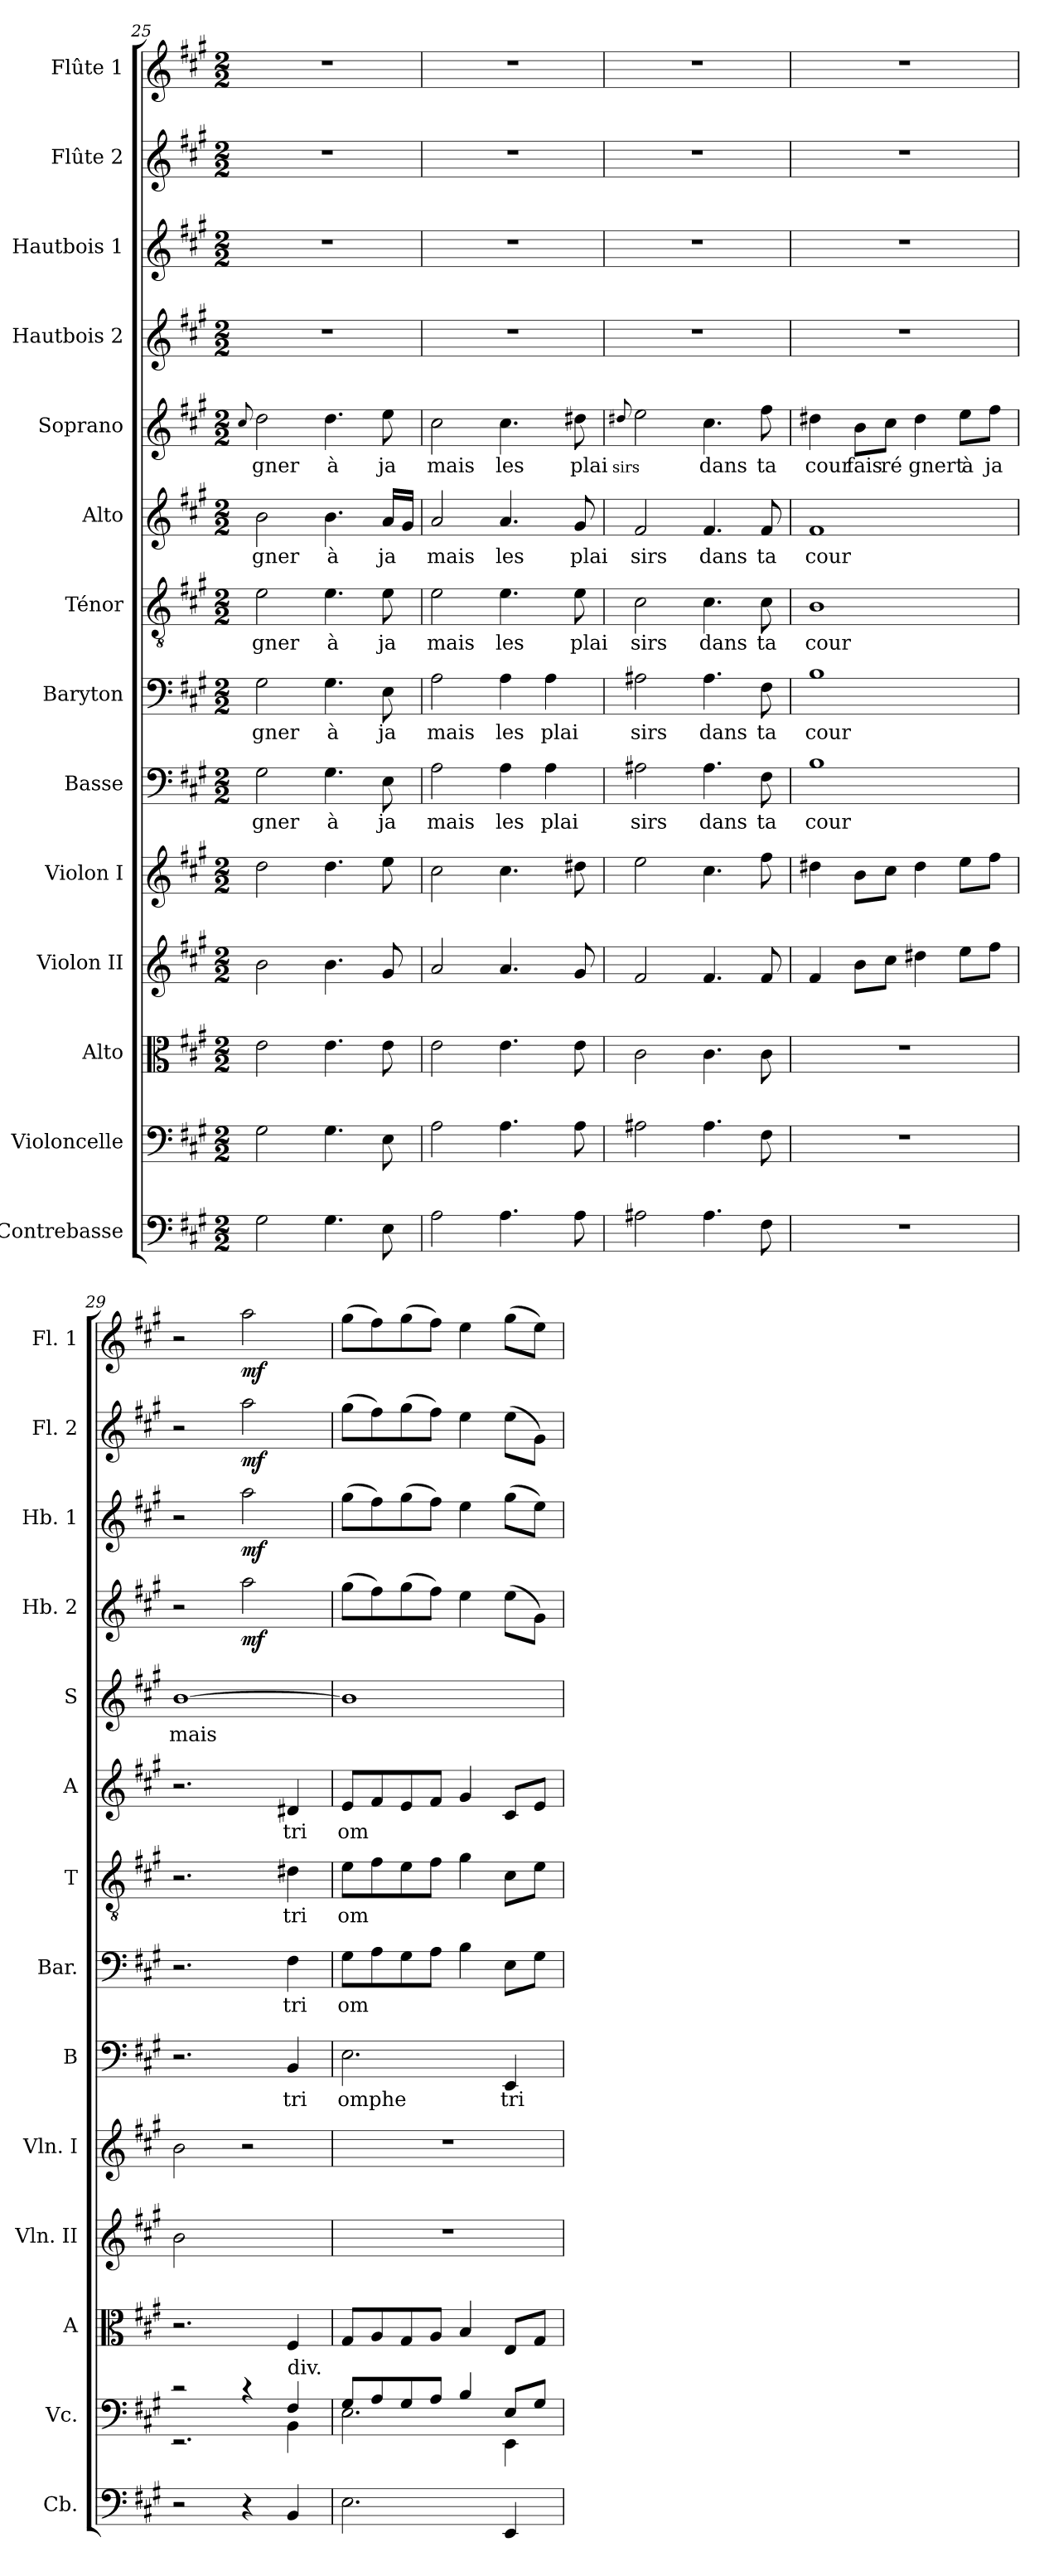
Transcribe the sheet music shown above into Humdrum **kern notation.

**kern	**kern	**kern	**kern	**kern	**kern	**text	**kern	**text	**kern	**text	**kern	**text	**kern	**text	**kern	**dynam	**kern	**dynam	**kern	**dynam	**kern	**dynam
*part14	*part13	*part12	*part11	*part10	*part9	*part9	*part8	*part8	*part7	*part7	*part6	*part6	*part5	*part5	*part4	*part4	*part3	*part3	*part2	*part2	*part1	*part1
*staff14	*staff13	*staff12	*staff11	*staff10	*staff9	*staff9	*staff8	*staff8	*staff7	*staff7	*staff6	*staff6	*staff5	*staff5	*staff4	*staff4	*staff3	*staff3	*staff2	*staff2	*staff1	*staff1
*I"Contrebasse	*I"Violoncelle	*I"Alto	*I"Violon II	*I"Violon I	*I"Basse	*	*I"Baryton	*	*I"Ténor	*	*I"Alto	*	*I"Soprano	*	*I"Hautbois 2	*	*I"Hautbois 1	*	*I"Flûte 2	*	*I"Flûte 1	*
*I'Cb.	*I'Vc.	*I'A	*I'Vln. II	*I'Vln. I	*I'B	*	*I'Bar.	*	*I'T	*	*I'A	*	*I'S	*	*I'Hb. 2	*	*I'Hb. 1	*	*I'Fl. 2	*	*I'Fl. 1	*
!!LO:PB:g=z
*clefF4	*clefF4	*clefC3	*clefG2	*clefG2	*clefF4	*	*clefF4	*	*clefGv2	*	*clefG2	*	*clefG2	*	*clefG2	*	*clefG2	*	*clefG2	*	*clefG2	*
*ITrd7c12	*	*	*	*	*	*	*	*	*	*	*	*	*	*	*	*	*	*	*	*	*	*
*k[f#c#g#]	*k[f#c#g#]	*k[f#c#g#]	*k[f#c#g#]	*k[f#c#g#]	*k[f#c#g#]	*	*k[f#c#g#]	*	*k[f#c#g#]	*	*k[f#c#g#]	*	*k[f#c#g#]	*	*k[f#c#g#]	*	*k[f#c#g#]	*	*k[f#c#g#]	*	*k[f#c#g#]	*
*A:	*A:	*A:	*A:	*A:	*A:	*	*A:	*	*A:	*	*A:	*	*A:	*	*A:	*	*A:	*	*A:	*	*A:	*
*M2/2	*M2/2	*M2/2	*M2/2	*M2/2	*M2/2	*	*M2/2	*	*M2/2	*	*M2/2	*	*M2/2	*	*M2/2	*	*M2/2	*	*M2/2	*	*M2/2	*
=25	=25	=25	=25	=25	=25	=25	=25	=25	=25	=25	=25	=25	=25	=25	=25	=25	=25	=25	=25	=25	=25	=25
.	.	.	.	.	.	.	.	.	.	.	.	.	8qqcc#/	.	.	.	.	.	.	.	.	.
!	!	!	!	!	!	!LO:LY:b	!	!LO:LY:b	!	!LO:LY:b	!	!LO:LY:b	!	!LO:LY:b	!	!	!	!	!	!	!	!
2GG#\	2G#\	2e\	2b\	2dd\	2G#\	gner	2G#\	gner	2e\	gner	2b\	gner	2dd\	gner	1r	.	1r	.	1r	.	1r	.
!	!	!	!	!	!	!LO:LY:b	!	!LO:LY:b	!	!LO:LY:b	!	!LO:LY:b	!	!LO:LY:b	!	!	!	!	!	!	!	!
4.GG#\	4.G#\	4.e\	4.b\	4.dd\	4.G#\	à	4.G#\	à	4.e\	à	4.b\	à	4.dd\	à	.	.	.	.	.	.	.	.
!	!	!	!	!	!	!LO:LY:b	!	!LO:LY:b	!	!LO:LY:b	!	!LO:LY:b	!	!LO:LY:b	!	!	!	!	!	!	!	!
8EE\	8E\	8e\	8g#/	8ee\	8E\	ja	8E\	ja	8e\	ja	16a/LL	ja	8ee\	ja	.	.	.	.	.	.	.	.
.	.	.	.	.	.	.	.	.	.	.	16g#/JJ	.	.	.	.	.	.	.	.	.	.	.
=26	=26	=26	=26	=26	=26	=26	=26	=26	=26	=26	=26	=26	=26	=26	=26	=26	=26	=26	=26	=26	=26	=26
!	!	!	!	!	!	!LO:LY:b	!	!LO:LY:b	!	!LO:LY:b	!	!LO:LY:b	!	!LO:LY:b	!	!	!	!	!	!	!	!
2AA\	2A\	2e\	2a/	2cc#\	2A\	mais	2A\	mais	2e\	mais	2a/	mais	2cc#\	mais	1r	.	1r	.	1r	.	1r	.
!	!	!	!	!	!	!LO:LY:b	!	!LO:LY:b	!	!LO:LY:b	!	!LO:LY:b	!	!LO:LY:b	!	!	!	!	!	!	!	!
4.AA\	4.A\	4.e\	4.a/	4.cc#\	4A\	les	4A\	les	4.e\	les	4.a/	les	4.cc#\	les	.	.	.	.	.	.	.	.
!	!	!	!	!	!	!LO:LY:b	!	!LO:LY:b	!	!	!	!	!	!	!	!	!	!	!	!	!	!
.	.	.	.	.	4A\	plai	4A\	plai	.	.	.	.	.	.	.	.	.	.	.	.	.	.
!	!	!	!	!	!	!	!	!	!	!LO:LY:b	!	!LO:LY:b	!	!LO:LY:b	!	!	!	!	!	!	!	!
8AA\	8A\	8e\	8g#/	8dd#X\	.	.	.	.	8e\	plai	8g#/	plai	8dd#X\	plai	.	.	.	.	.	.	.	.
=27	=27	=27	=27	=27	=27	=27	=27	=27	=27	=27	=27	=27	=27	=27	=27	=27	=27	=27	=27	=27	=27	=27
!	!	!	!	!	!	!	!	!	!	!	!	!	!	!LO:LY:b	!	!	!	!	!	!	!	!
.	.	.	.	.	.	.	.	.	.	.	.	.	8qqdd#X/	sirs	.	.	.	.	.	.	.	.
!	!	!	!	!	!	!LO:LY:b	!	!LO:LY:b	!	!LO:LY:b	!	!LO:LY:b	!	!	!	!	!	!	!	!	!	!
2AA#X\	2A#X\	2c#\	2f#/	2ee\	2A#X\	sirs	2A#X\	sirs	2c#\	sirs	2f#/	sirs	2ee\	.	1r	.	1r	.	1r	.	1r	.
!	!	!	!	!	!	!LO:LY:b	!	!LO:LY:b	!	!LO:LY:b	!	!LO:LY:b	!	!LO:LY:b	!	!	!	!	!	!	!	!
4.AA#\	4.A#\	4.c#\	4.f#/	4.cc#\	4.A#\	dans	4.A#\	dans	4.c#\	dans	4.f#/	dans	4.cc#\	dans	.	.	.	.	.	.	.	.
!	!	!	!	!	!	!LO:LY:b	!	!LO:LY:b	!	!LO:LY:b	!	!LO:LY:b	!	!LO:LY:b	!	!	!	!	!	!	!	!
8FF#\	8F#\	8c#\	8f#/	8ff#\	8F#\	ta	8F#\	ta	8c#\	ta	8f#/	ta	8ff#\	ta	.	.	.	.	.	.	.	.
=28	=28	=28	=28	=28	=28	=28	=28	=28	=28	=28	=28	=28	=28	=28	=28	=28	=28	=28	=28	=28	=28	=28
!	!	!	!	!	!	!LO:LY:b	!	!LO:LY:b	!	!LO:LY:b	!	!LO:LY:b	!	!LO:LY:b	!	!	!	!	!	!	!	!
1r	1r	1r	4f#/	4dd#X\	1B	cour	1B	cour	1B	cour	1f#	cour	4dd#X\	cour	1r	.	1r	.	1r	.	1r	.
!	!	!	!	!	!	!	!	!	!	!	!	!	!	!LO:LY:b	!	!	!	!	!	!	!	!
.	.	.	8b\L	8b\L	.	.	.	.	.	.	.	.	8b\L	fais	.	.	.	.	.	.	.	.
!	!	!	!	!	!	!	!	!	!	!	!	!	!	!LO:LY:b	!	!	!	!	!	!	!	!
.	.	.	8cc#\J	8cc#\J	.	.	.	.	.	.	.	.	8cc#\J	ré	.	.	.	.	.	.	.	.
!	!	!	!	!	!	!	!	!	!	!	!	!	!	!LO:LY:b	!	!	!	!	!	!	!	!
.	.	.	4dd#\	4dd#\	.	.	.	.	.	.	.	.	4dd#\	gnert	.	.	.	.	.	.	.	.
!	!	!	!	!	!	!	!	!	!	!	!	!	!	!LO:LY:b	!	!	!	!	!	!	!	!
.	.	.	8ee\L	8ee\L	.	.	.	.	.	.	.	.	8ee\L	à	.	.	.	.	.	.	.	.
!	!	!	!	!	!	!	!	!	!	!	!	!	!	!LO:LY:b	!	!	!	!	!	!	!	!
.	.	.	8ff#\J	8ff#\J	.	.	.	.	.	.	.	.	8ff#\J	ja	.	.	.	.	.	.	.	.
=29	=29	=29	=29	=29	=29	=29	=29	=29	=29	=29	=29	=29	=29	=29	=29	=29	=29	=29	=29	=29	=29	=29
*	*^	*	*	*	*	*	*	*	*	*	*	*	*	*	*	*	*	*	*	*	*	*
!	!	!	!	!	!	!	!	!	!	!	!	!	!	!	!LO:LY:b	!	!	!	!	!	!	!	!
2r	2rc	2.rEE	2.r	2b\	2b\	2.r	.	2.r	.	2.r	.	2.r	.	[1b	mais	2r	.	2r	.	2r	.	2r	.
!	!	!	!	!	!	!	!	!	!	!	!	!	!	!	!	!	!LO:DY:b	!	!LO:DY:b	!	!LO:DY:b	!	!LO:DY:b
4r	4rc	.	.	2ryy	2r	.	.	.	.	.	.	.	.	.	.	2aa\	mf	2aa\	mf	2aa\	mf	2aa\	mf
!	!LO:TX:a:t=div.	!	!	!	!	!	!	!	!	!	!	!	!	!	!	!	!	!	!	!	!	!	!
!	!	!	!	!	!	!	!LO:LY:b	!	!LO:LY:b	!	!LO:LY:b	!	!LO:LY:b	!	!	!	!	!	!	!	!	!	!
4BBB/	4F#/	4BB\	4F#/	.	.	4BB/	tri	4F#\	tri	4d#X\	tri	4d#X/	tri	.	.	.	.	.	.	.	.	.	.
=30	=30	=30	=30	=30	=30	=30	=30	=30	=30	=30	=30	=30	=30	=30	=30	=30	=30	=30	=30	=30	=30	=30	=30
!	!	!	!	!	!	!	!LO:LY:b	!	!LO:LY:b	!	!LO:LY:b	!	!LO:LY:b	!	!	!	!	!	!	!	!	!	!
2.EE\	8G#/L	2.E\	8G#/L	1r	1r	2.E\	omphe	8G#\L	om	8e\L	om	8e/L	om	1b]	.	(>8gg#\L	.	(>8gg#\L	.	(>8gg#\L	.	(>8gg#\L	.
.	8A/	.	8A/	.	.	.	.	8A\	.	8f#\	.	8f#/	.	.	.	8ff#\)	.	8ff#\)	.	8ff#\)	.	8ff#\)	.
.	8G#/	.	8G#/	.	.	.	.	8G#\	.	8e\	.	8e/	.	.	.	(>8gg#\	.	(>8gg#\	.	(>8gg#\	.	(>8gg#\	.
.	8A/J	.	8A/J	.	.	.	.	8A\J	.	8f#\J	.	8f#/J	.	.	.	8ff#\J)	.	8ff#\J)	.	8ff#\J)	.	8ff#\J)	.
.	4B/	.	4B/	.	.	.	.	4B\	.	4g#\	.	4g#/	.	.	.	4ee\	.	4ee\	.	4ee\	.	4ee\	.
!	!	!	!	!	!	!	!LO:LY:b	!	!	!	!	!	!	!	!	!	!	!	!	!	!	!	!
4EEE/	8E/L	4EE\	8E/L	.	.	4EE/	tri	8E\L	.	8c#\L	.	8c#/L	.	.	.	(>8ee\L	.	(>8gg#\L	.	(>8ee\L	.	(>8gg#\L	.
.	8G#/J	.	8G#/J	.	.	.	.	8G#\J	.	8e\J	.	8e/J	.	.	.	8g#\J)	.	8ee\J)	.	8g#\J)	.	8ee\J)	.
*	*v	*v	*	*	*	*	*	*	*	*	*	*	*	*	*	*	*	*	*	*	*	*	*
=	=	=	=	=	=	=	=	=	=	=	=	=	=	=	=	=	=	=	=	=	=	=
*-	*-	*-	*-	*-	*-	*-	*-	*-	*-	*-	*-	*-	*-	*-	*-	*-	*-	*-	*-	*-	*-	*-
